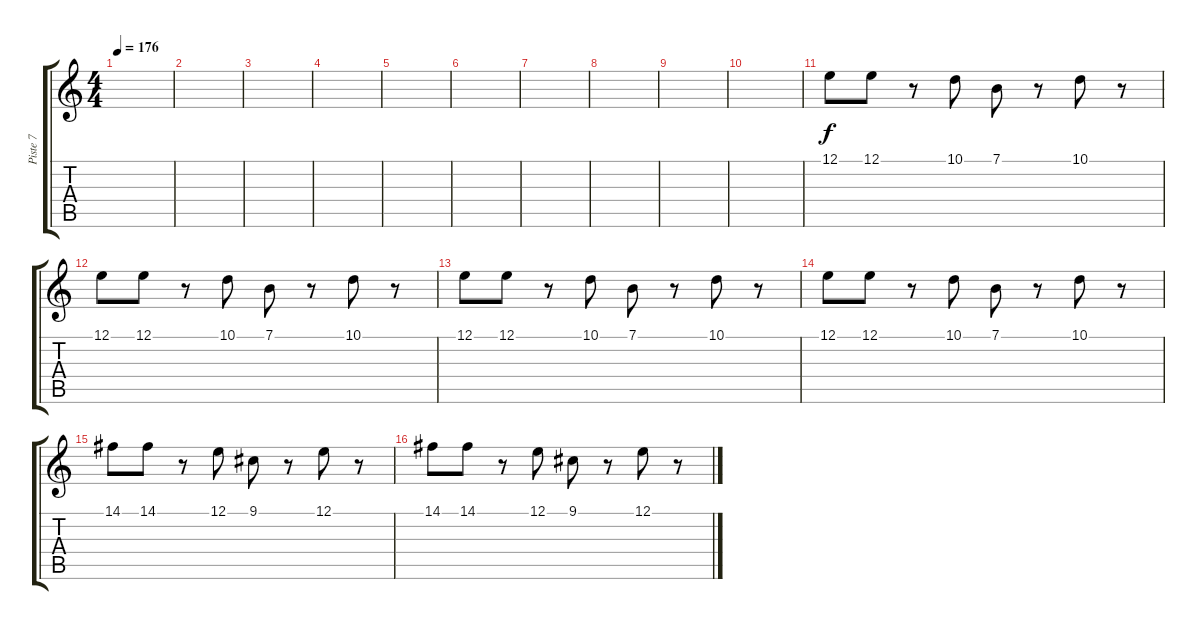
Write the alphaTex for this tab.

\track ("Piste 7" "Piste 7") {instrument trumpet}
\staff {score tabs}
\tuning (E4 B3 G3 D3 A2 E2) {hide}
\ts (4 4)
\tempo 176
\clef g2
\ks c
|
|
|
|
|
|
|
|
|
|
12.1.8 12.1.8 r.8 10.1.8 7.1.8 r.8 10.1.8 r.8 |
12.1.8 12.1.8 r.8 10.1.8 7.1.8 r.8 10.1.8 r.8 |
12.1.8 12.1.8 r.8 10.1.8 7.1.8 r.8 10.1.8 r.8 |
12.1.8 12.1.8 r.8 10.1.8 7.1.8 r.8 10.1.8 r.8 |
14.1.8 14.1.8 r.8 12.1.8 9.1.8 r.8 12.1.8 r.8 |
14.1.8 14.1.8 r.8 12.1.8 9.1.8 r.8 12.1.8 r.8
